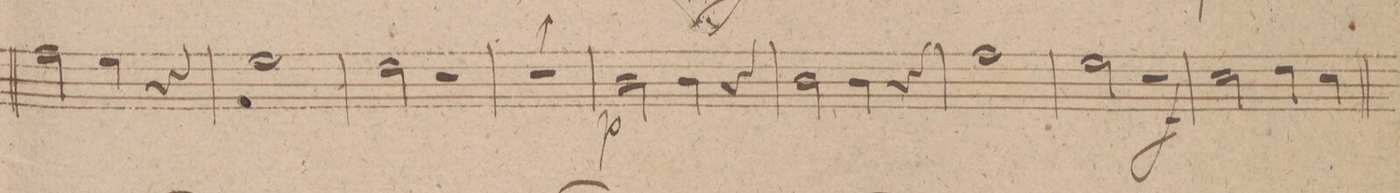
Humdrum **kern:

**kern	**dynam
*I"Oboe 2do in	*
*clefG2	*
*k[f#c#g#d#]	*
*met(c)	*
*M4/4	*
2ff#\	.
*4\right	*
4ee\	.
4r	.
=5	=5
1ee\	.
=6	=6
2dd#\	.
2r	.
=7	=7
1r	.
=8	=8
2b\	p
4b\	.
4r	.
=9	=9
2b\	.
4b\	.
4r	.
=10	=10
1ff#\	.
=11	=11
2ee\	.
2r	.
=12	=12
2cc#\	f
4dd#\	.
4cc#\	.
=13	=13
*-	*-
